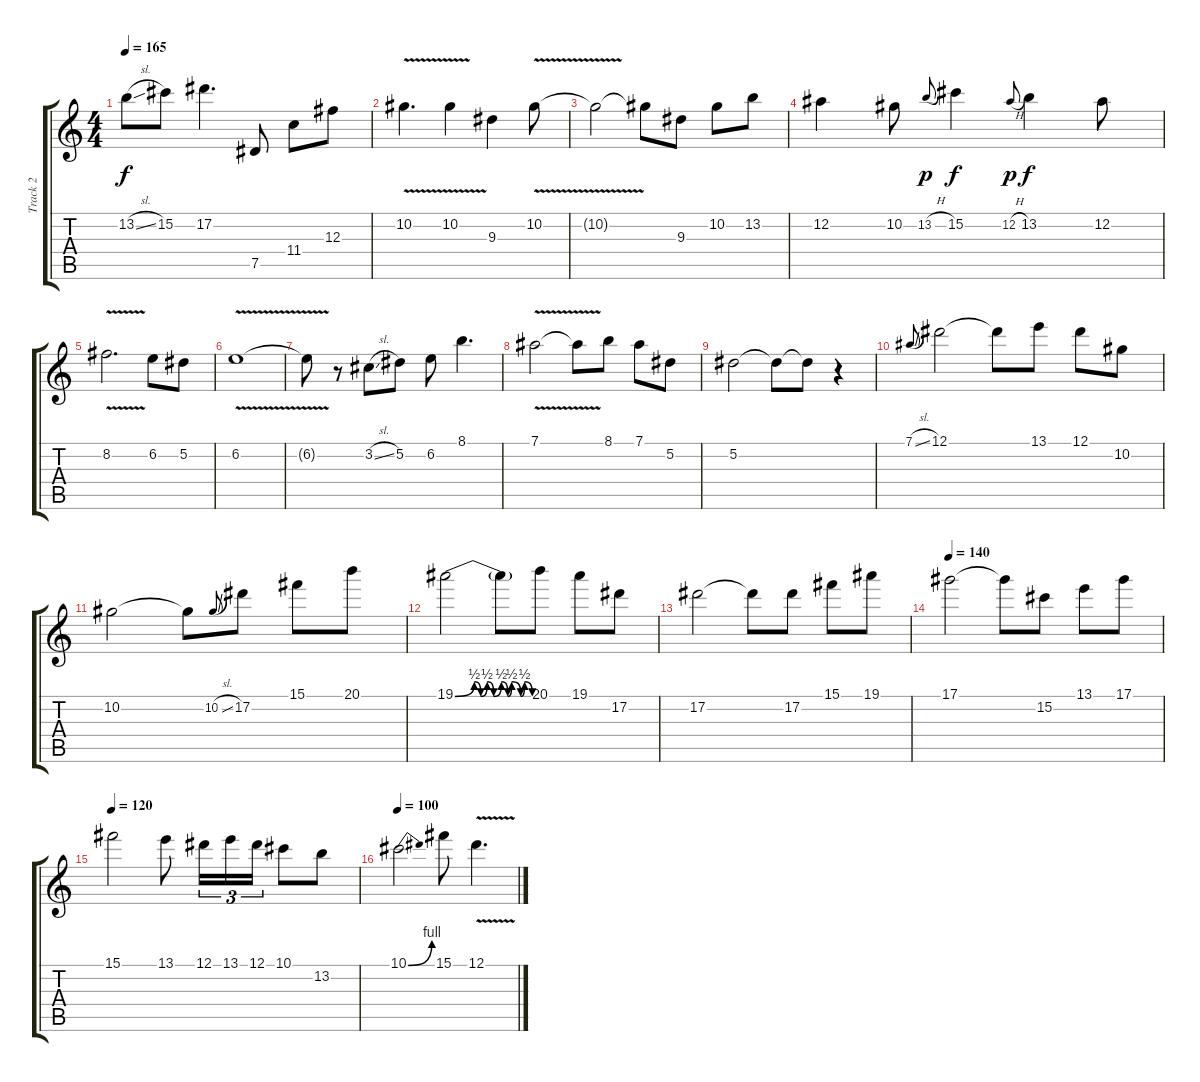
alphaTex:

\track ("Track 2" "Track 2") {instrument overdrivenguitar}
\staff {score tabs}
\tuning (Eb4 Bb3 Gb3 Db3 Ab2 Eb2) {hide}
\ts (4 4)
\tempo 165
\clef g2
\ks c
13.2{sl}.8{dy f} 15.2.8 17.2.4{d} 7.5.8 11.4.8 12.3.8 |
10.2{v}.4{d} 10.2{v}.4 9.3.4 10.2{v}.8 |
10.2{t}.2 10.2{t}.8 9.3.8 10.2.8 13.2.8 |
12.2.4 10.2.8 13.2{h}.8{gr onbeat dy p} 15.2.4{dy f} 12.2{h}.8{gr onbeat dy p} 13.2.4{dy f} 12.2.8 |
8.2{v}.2{d} 6.2.8 5.2.8 |
6.2{v}.1{volume 7} |
6.2{t}.8 r.8 3.2{sl}.8{volume 16} 5.2.8 6.2.8 8.1.4{d} |
7.1{v}.2 7.1{t}.8 8.1.8 7.1.8 5.2.8 |
5.2.2 5.2{t}.8{volume 9} 5.2{t}.8 r.4 |
7.1{sl}.8{gr onbeat} 12.1.2{volume 16} 12.1{t}.8 13.1.8 12.1.8 10.2.8 |
10.2.2 10.2{t}.8 10.2{sl}.8{gr onbeat} 17.2.8 15.1.8 20.1.8 |
19.1{be (custom 0 0 15 2 20 0 25 2 30 0 36 2 41 0 44 2 51 0 54 2 60 0)}.2 19.1{t}.8 20.1.8 19.1.8 17.2.8 |
17.2.2 17.2{t}.8 17.2.8 15.1.8 19.1.8 |
\tempo 140
17.1.2 17.1{t}.8 15.2.8 13.1.8 17.1.8 |
\tempo 120
15.1.2 13.1.8 12.1.16{tu (3 2)} 13.1.16{tu (3 2)} 12.1.16{tu (3 2)} 10.1.8 13.2.8 |
\tempo 100
10.1{be (bend 0 0 60 4)}.2 15.1.8 12.1{v}.4{d}
